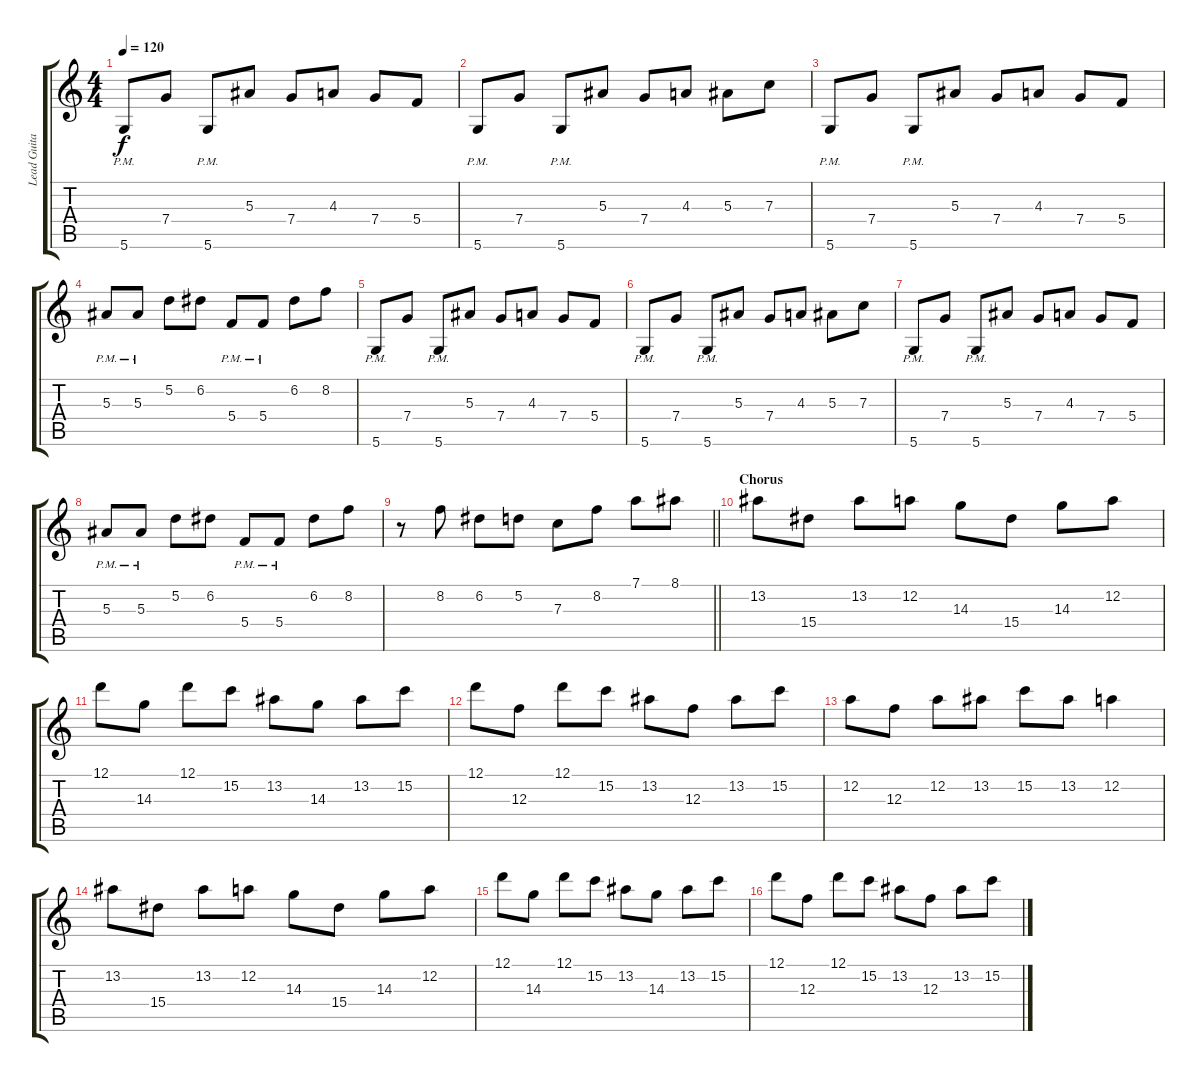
\track ("Lead Guitar" "Lead Guita") {instrument overdrivenguitar}
\staff {score tabs}
\tuning (D4 A3 F3 C3 G2 D2) {hide}
\ts (4 4)
\tempo 120
\clef g2
\ks c
5.6{pm}.8{dy f} 7.4.8 5.6{pm}.8 5.3.8 7.4.8 4.3.8 7.4.8 5.4.8 |
5.6{pm}.8 7.4.8 5.6{pm}.8 5.3.8 7.4.8 4.3.8 5.3.8 7.3.8 |
5.6{pm}.8 7.4.8 5.6{pm}.8 5.3.8 7.4.8 4.3.8 7.4.8 5.4.8 |
5.3{pm}.8 5.3{pm}.8 5.2.8 6.2.8 5.4{pm}.8 5.4{pm}.8 6.2.8 8.2.8 |
5.6{pm}.8 7.4.8 5.6{pm}.8 5.3.8 7.4.8 4.3.8 7.4.8 5.4.8 |
5.6{pm}.8 7.4.8 5.6{pm}.8 5.3.8 7.4.8 4.3.8 5.3.8 7.3.8 |
5.6{pm}.8 7.4.8 5.6{pm}.8 5.3.8 7.4.8 4.3.8 7.4.8 5.4.8 |
5.3{pm}.8 5.3{pm}.8 5.2.8 6.2.8 5.4{pm}.8 5.4{pm}.8 6.2.8 8.2.8 |
\barLineRight lightlight
r.8 8.2.8 6.2.8 5.2.8 7.3.8 8.2.8 7.1.8 8.1.8 |
\section ("" "Chorus")
13.2.8{volume 8} 15.4.8 13.2.8 12.2.8 14.3.8 15.4.8 14.3.8 12.2.8 |
12.1.8 14.3.8 12.1.8 15.2.8 13.2.8 14.3.8 13.2.8 15.2.8 |
12.1.8 12.3.8 12.1.8 15.2.8 13.2.8 12.3.8 13.2.8 15.2.8 |
12.2.8 12.3.8 12.2.8 13.2.8 15.2.8 13.2.8 12.2.4 |
13.2.8 15.4.8 13.2.8 12.2.8 14.3.8 15.4.8 14.3.8 12.2.8 |
12.1.8 14.3.8 12.1.8 15.2.8 13.2.8 14.3.8 13.2.8 15.2.8 |
12.1.8 12.3.8 12.1.8 15.2.8 13.2.8 12.3.8 13.2.8 15.2.8
